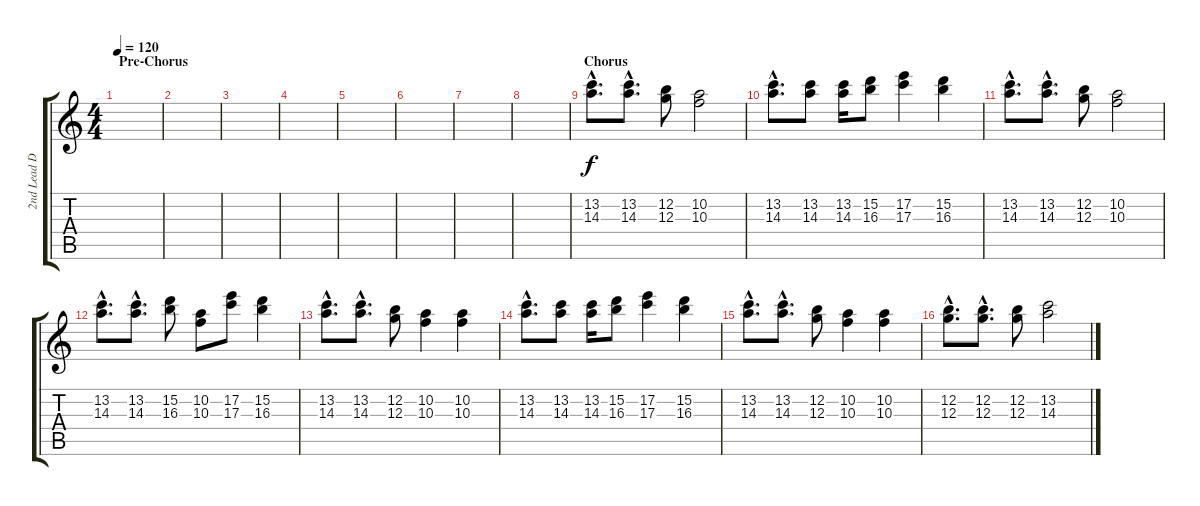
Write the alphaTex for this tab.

\track ("2nd Lead Distortion Guitar" "2nd Lead D") {instrument distortionguitar}
\staff {score tabs}
\tuning (E4 B3 G3 D3 A2 D2) {hide}
\ts (4 4)
\section ("" "Pre-Chorus")
\tempo 120
\clef g2
\ks c
|
|
|
|
|
|
|
|
\section ("" "Chorus")
(13.2{hac} 14.3{hac}).8{d} (13.2{hac} 14.3{hac}).8{d} (12.2 12.3).8 (10.2 10.3).2 |
(13.2{hac} 14.3{hac}).8{d} (13.2 14.3).8 (13.2 14.3).16 (15.2 16.3).8 (17.2 17.3).4 (15.2 16.3).4 |
(13.2{hac} 14.3{hac}).8{d} (13.2{hac} 14.3{hac}).8{d} (12.2 12.3).8 (10.2 10.3).2 |
(13.2{hac} 14.3{hac}).8{d} (13.2{hac} 14.3{hac}).8{d} (15.2 16.3).8 (10.2 10.3).8 (17.2 17.3).8 (15.2 16.3).4 |
(13.2{hac} 14.3{hac}).8{d} (13.2{hac} 14.3{hac}).8{d} (12.2 12.3).8 (10.2 10.3).4 (10.2 10.3).4 |
(13.2{hac} 14.3{hac}).8{d} (13.2 14.3).8 (13.2 14.3).16 (15.2 16.3).8 (17.2 17.3).4 (15.2 16.3).4 |
(13.2{hac} 14.3{hac}).8{d} (13.2{hac} 14.3{hac}).8{d} (12.2 12.3).8 (10.2 10.3).4 (10.2 10.3).4 |
(12.2{hac} 12.3{hac}).8{d} (12.2{hac} 12.3{hac}).8{d} (12.2 12.3).8 (13.2 14.3).2
